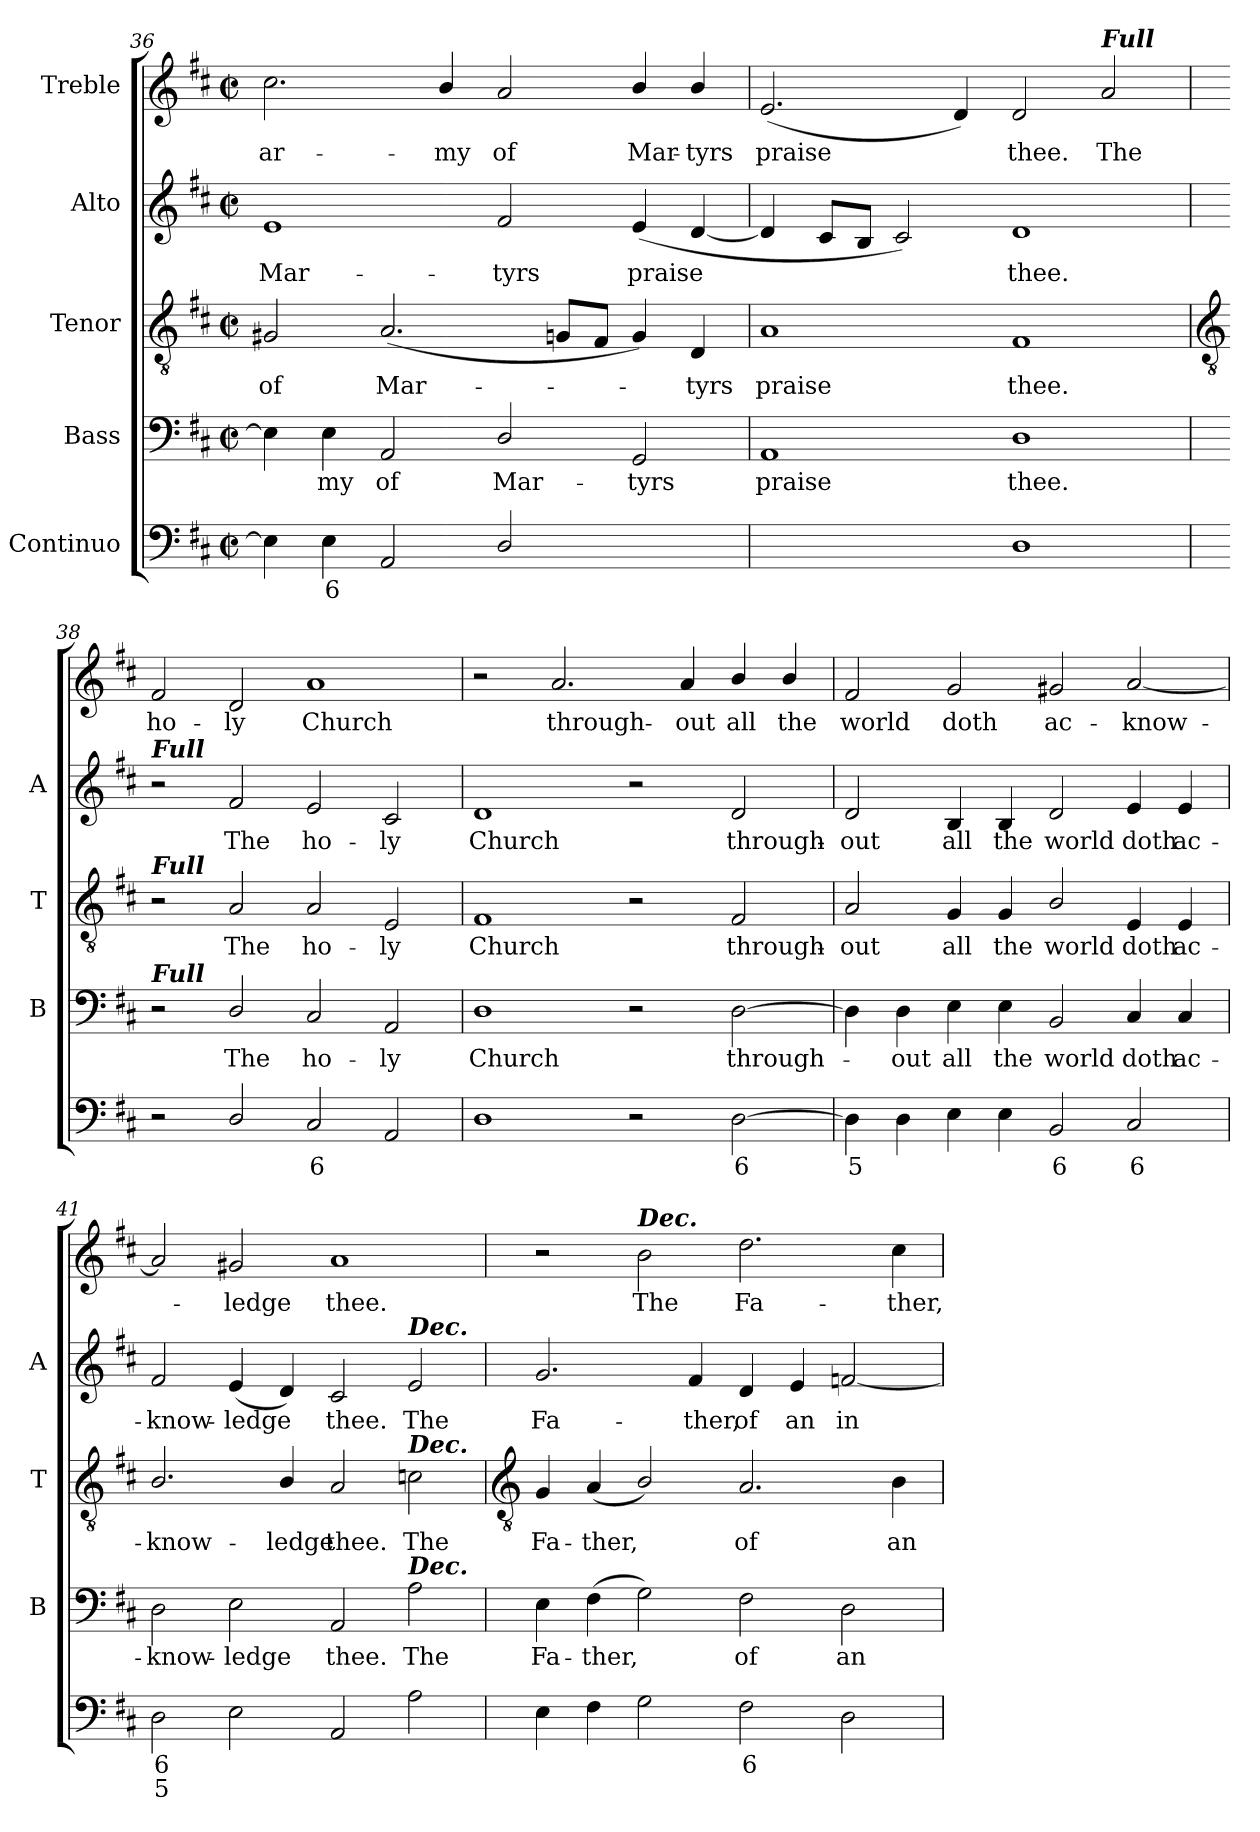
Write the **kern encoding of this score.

**kern	**text	**text	**kern	**text	**kern	**text	**kern	**text	**kern	**text
*part5	*part5	*part5	*part4	*part4	*part3	*part3	*part2	*part2	*part1	*part1
*staff5	*staff5	*staff5	*staff4	*staff4	*staff3	*staff3	*staff2	*staff2	*staff1	*staff1
*I"Continuo	*	*	*I"Bass	*	*I"Tenor	*	*I"Alto	*	*I"Treble	*
*	*	*	*I'B	*	*I'T	*	*I'A	*	*	*
*clefF4	*	*	*clefF4	*	*clefGv2	*	*clefG2	*	*clefG2	*
*k[f#c#]	*	*	*k[f#c#]	*	*k[f#c#]	*	*k[f#c#]	*	*k[f#c#]	*
*D:	*	*	*D:	*	*D:	*	*D:	*	*D:	*
*M4/2	*	*	*M4/2	*	*M4/2	*	*M4/2	*	*M4/2	*
*met(c|)	*	*	*met(c|)	*	*met(c|)	*	*met(c|)	*	*met(c|)	*
=36	=36	=36	=36	=36	=36	=36	=36	=36	=36	=36
!	!	!	!	!	!	!LO:LY:b	!	!LO:LY:b	!	!LO:LY:b
4E]	.	.	4E]	.	2G#X	of	1e	Mar-	2.cc#	ar-
!	!LO:LY:b	!	!	!LO:LY:b	!	!	!	!	!	!
4E	6	.	4E	my	.	.	.	.	.	.
!	!	!	!	!LO:LY:b	!	!LO:LY:b	!	!	!	!
2AA	.	.	2AA	of	(<2.A	Mar-	.	.	.	.
!	!	!	!	!	!	!	!	!	!	!LO:LY:b
.	.	.	.	.	.	.	.	.	4b/	-my
!	!	!	!	!LO:LY:b	!	!	!	!LO:LY:b	!	!LO:LY:b
2D/	.	.	2D/	Mar-	.	.	2f#	-tyrs	2a	of
.	.	.	.	.	8GnL	.	.	.	.	.
.	.	.	.	.	8F#J	.	.	.	.	.
!	!LO:LY:b	!	!	!LO:LY:b	!	!	!	!LO:LY:b	!	!LO:LY:b
[4GGyy	6	.	2GG	-tyrs	4G)	.	(<4e	praise	4b/	Mar-
!	!LO:LY:b	!	!	!	!	!LO:LY:b	!	!	!	!LO:LY:b
4GGyy]	5	.	.	.	4D	tyrs	[4d	.	4b/	-tyrs
=37	=37	=37	=37	=37	=37	=37	=37	=37	=37	=37
!	!LO:LY:b	!	!	!LO:LY:b	!	!LO:LY:b	!	!	!	!LO:LY:b
[2AAyy	4	.	1AA	praise	1A	praise	4d]	.	(<2.e	praise
.	.	.	.	.	.	.	8c#L	.	.	.
.	.	.	.	.	.	.	8BJ	.	.	.
!	!LO:LY:b	!	!	!	!	!	!	!	!	!
2AAyy]	3	.	.	.	.	.	2c#)	.	.	.
.	.	.	.	.	.	.	.	.	4d)	.
!	!	!	!	!LO:LY:b	!	!LO:LY:b	!	!LO:LY:b	!	!LO:LY:b
1D	.	.	1D	thee.	1F#	thee.	1d	thee.	2d	thee.
!	!	!	!	!	!	!	!	!	!LO:TX:a:Bi:t=Full	!
!	!	!	!	!	!	!	!	!	!	!LO:LY:b
.	.	.	.	.	.	.	.	.	2a	The
!!LO:LB:g=z
=38	=38	=38	=38	=38	=38	=38	=38	=38	=38	=38
*	*	*	*	*	*clefGv2	*	*	*	*	*
!	!	!	!	!	!	!	!LO:TX:a:Bi:t=Full	!	!	!
!	!	!	!	!	!LO:TX:a:Bi:t=Full	!	!	!	!	!
!	!	!	!LO:TX:a:Bi:t=Full	!	!	!	!	!	!	!
!	!	!	!	!	!	!	!	!	!	!LO:LY:b
2r	.	.	2r	.	2r	.	2r	.	2f#	ho-
!	!	!	!	!LO:LY:b	!	!LO:LY:b	!	!LO:LY:b	!	!LO:LY:b
2D/	.	.	2D/	The	2A	The	2f#	The	2d	-ly
!	!LO:LY:b	!	!	!LO:LY:b	!	!LO:LY:b	!	!LO:LY:b	!	!LO:LY:b
2C#	6	.	2C#	ho-	2A	ho-	2e	ho-	1a	Church
!	!	!	!	!LO:LY:b	!	!LO:LY:b	!	!LO:LY:b	!	!
2AA	.	.	2AA	-ly	2E	-ly	2c#	-ly	.	.
=39	=39	=39	=39	=39	=39	=39	=39	=39	=39	=39
!	!	!	!	!LO:LY:b	!	!LO:LY:b	!	!LO:LY:b	!	!
1D	.	.	1D	Church	1F#	Church	1d	Church	2r	.
!	!	!	!	!	!	!	!	!	!	!LO:LY:b
.	.	.	.	.	.	.	.	.	2.a	through-
2r	.	.	2r	.	2r	.	2r	.	.	.
!	!	!	!	!	!	!	!	!	!	!LO:LY:b
.	.	.	.	.	.	.	.	.	4a	-out
!	!LO:LY:b	!	!	!LO:LY:b	!	!LO:LY:b	!	!LO:LY:b	!	!LO:LY:b
[2D	6	.	[2D	through-	2F#	through-	2d	through-	4b/	all
!	!	!	!	!	!	!	!	!	!	!LO:LY:b
.	.	.	.	.	.	.	.	.	4b/	the
=40	=40	=40	=40	=40	=40	=40	=40	=40	=40	=40
!	!LO:LY:b	!	!	!	!	!LO:LY:b	!	!LO:LY:b	!	!LO:LY:b
4D]	5	.	4D]	.	2A	-out	2d	-out	2f#	world
!	!	!	!	!LO:LY:b	!	!	!	!	!	!
4D	.	.	4D	out	.	.	.	.	.	.
!	!	!	!	!LO:LY:b	!	!LO:LY:b	!	!LO:LY:b	!	!LO:LY:b
4E	.	.	4E	all	4G	all	4B	all	2g	doth
!	!	!	!	!LO:LY:b	!	!LO:LY:b	!	!LO:LY:b	!	!
4E	.	.	4E	the	4G	the	4B	the	.	.
!	!LO:LY:b	!	!	!LO:LY:b	!	!LO:LY:b	!	!LO:LY:b	!	!LO:LY:b
2BB	6	.	2BB	world	2B/	world	2d	world	2g#X	ac-
!	!LO:LY:b	!	!	!LO:LY:b	!	!LO:LY:b	!	!LO:LY:b	!	!LO:LY:b
2C#	6	.	4C#	doth	4E	doth	4e	doth	[2a	-know-
!	!	!	!	!LO:LY:b	!	!LO:LY:b	!	!LO:LY:b	!	!
.	.	.	4C#	ac-	4E	ac-	4e	ac-	.	.
=41	=41	=41	=41	=41	=41	=41	=41	=41	=41	=41
!	!LO:LY:b	!LO:LY:b	!	!LO:LY:b	!	!LO:LY:b	!	!LO:LY:b	!	!
2D	6	5	2D	-know-	2.B/	-know-	2f#	-know-	2a]	.
!	!	!	!	!LO:LY:b	!	!	!	!LO:LY:b	!	!LO:LY:b
2E	.	.	2E	-ledge	.	.	(<4e	-ledge	2g#X	ledge
!	!	!	!	!	!	!LO:LY:b	!	!	!	!
.	.	.	.	.	4B/	-ledge	4d)	.	.	.
!	!	!	!	!LO:LY:b	!	!LO:LY:b	!	!LO:LY:b	!	!LO:LY:b
2AA	.	.	2AA	thee.	2A	thee.	2c#	thee.	1a	thee.
!	!	!	!	!	!	!	!LO:TX:a:Bi:t=Dec.	!	!	!
!	!	!	!	!	!LO:TX:a:Bi:t=Dec.	!	!	!	!	!
!	!	!	!LO:TX:a:Bi:t=Dec.	!	!	!	!	!	!	!
!	!	!	!	!LO:LY:b	!	!LO:LY:b	!	!LO:LY:b	!	!
2A	.	.	2A	The	2cn	The	2e	The	.	.
!!LO:LB:g=z
=42	=42	=42	=42	=42	=42	=42	=42	=42	=42	=42
*	*	*	*	*	*clefGv2	*	*	*	*	*
!	!	!	!	!LO:LY:b	!	!LO:LY:b	!	!LO:LY:b	!	!
4E	.	.	4E	Fa-	4G	Fa-	2.g	Fa-	2r	.
!	!	!	!	!LO:LY:b	!	!LO:LY:b	!	!	!	!
4F#	.	.	(>4F#	-ther,	(<4A	-ther,	.	.	.	.
!	!	!	!	!	!	!	!	!	!LO:TX:a:Bi:t=Dec.	!
!	!	!	!	!	!	!	!	!	!	!LO:LY:b
2G	.	.	2G)	.	2B/)	.	.	.	2b	The
!	!	!	!	!	!	!	!	!LO:LY:b	!	!
.	.	.	.	.	.	.	4f#	-ther,	.	.
!	!LO:LY:b	!	!	!LO:LY:b	!	!LO:LY:b	!	!LO:LY:b	!	!LO:LY:b
2F#	6	.	2F#	of	2.A	of	4d	of	2.dd	Fa-
!	!	!	!	!	!	!	!	!LO:LY:b	!	!
.	.	.	.	.	.	.	4e	an	.	.
!	!	!	!	!LO:LY:b	!	!	!	!LO:LY:b	!	!
2D	.	.	2D	an	.	.	[2fn	in-	.	.
!	!	!	!	!	!	!LO:LY:b	!	!	!	!LO:LY:b
.	.	.	.	.	4B	an	.	.	4cc#	-ther,
=	=	=	=	=	=	=	=	=	=	=
*-	*-	*-	*-	*-	*-	*-	*-	*-	*-	*-
